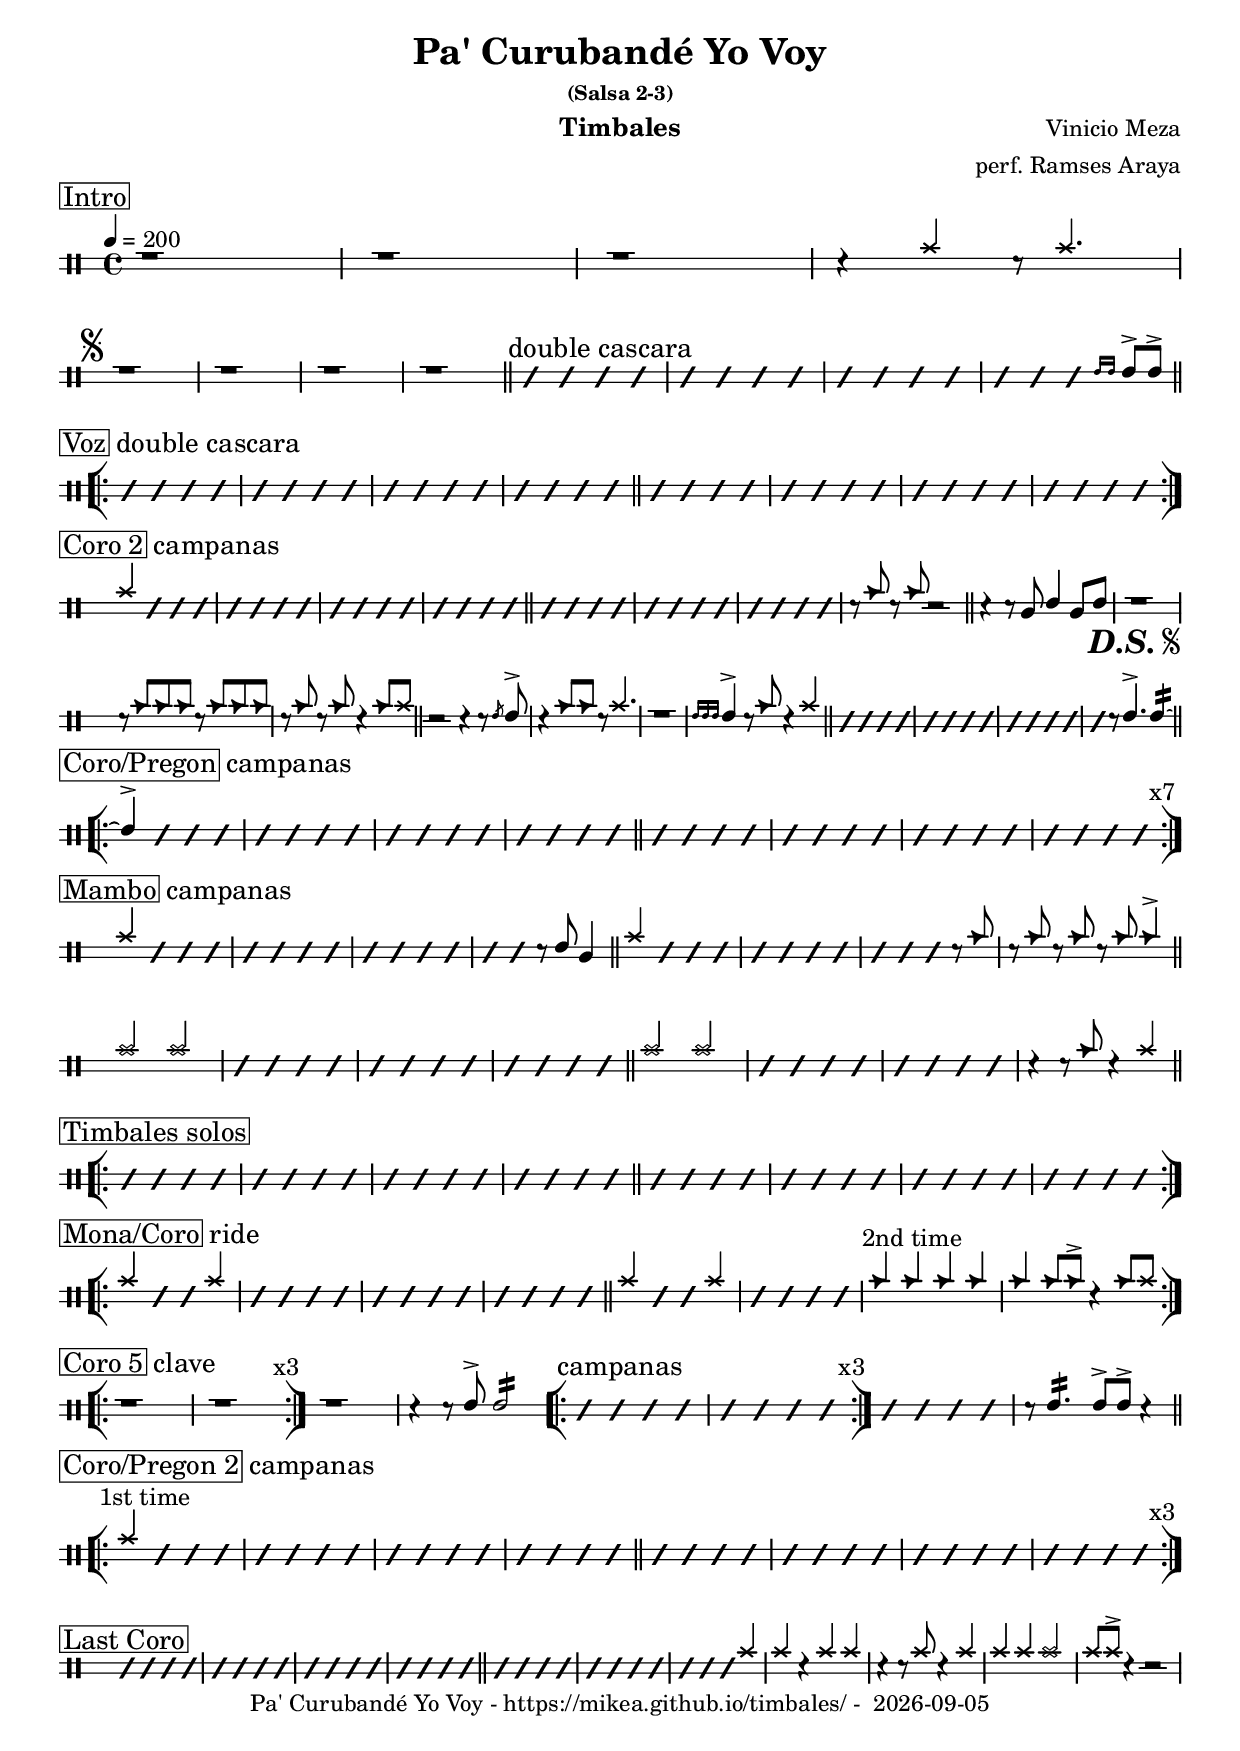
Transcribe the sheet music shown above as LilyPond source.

\version "2.24.2"
\include "charts/common.ly"

date = #(strftime "%Y-%m-%d" (localtime (current-time)))

\header {
  title = "Pa' Curubandé Yo Voy"
  subsubtitle = "(Salsa 2-3)"
  composer = "Vinicio Meza"
  arranger = "perf. Ramses Araya"
  instrument = "Timbales"
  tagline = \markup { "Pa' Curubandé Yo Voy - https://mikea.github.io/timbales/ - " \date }
}

\newTimbalesStaff <<
    \newDrumVoiceOne \drummode { 
        \tempo 4 = 200

        \sect "Intro" ""
        r1 | r1 | r1 | r4 cymc r8 cymc4. | 

\repeat segno 2 {
        \sect "Coro" "clave"
        r1 | r1 | r1 | r1 | \bar "||"
        \sectionLabel "double cascara"
        \comp #4 | \comp #4 | \comp #4 | \rs \rs \rs \drag timh8^> timh8^> | \bar "||"

        \sect "Voz" "double cascara"
        \bar "[|:-||"
        \comp #4 | \comp #4 | \comp #4 | \comp #4 | \bar "||"
        \comp #4 | \comp #4 | \comp #4 | \comp #4 |
        \bar ":|]"

        \sect "Coro 2" "campanas"
        cymc4 \rs \rs \rs | \comp #4 | \comp #4 | \comp #4 | \bar "||"
        \comp #4 | \comp #4 | \comp #4 | r8 cb r cb r2 |  \bar "||"
        r4 r8 timl timh4 timl8 timh8 | r1 |                                       

}

        r8 cb8  cb8 cb8  r cb8  cb8 cb8 |
        r8 cb8  r8 cb8  r4 cb8 cymc8 | \bar "||"

        r2 r4 r8 \flam timh^> | r4 cb8 cb8 r8 cymc4. | r1 | \ruff timh4^> r8 cb8 r4 cymc4 | \bar "||"
        \comp #4 | \comp #4 | \comp #4 | \abanico-long~ |

        \sect "Coro/Pregon" "campanas"  
        \bar "[|:-||"
        timh4^> \rs \rs \rs | \comp #4 | \comp #4 | \comp #4 | \bar "||"
        \comp #4 | \comp #4 | \comp #4 | \comp #4 \textEndMark "x7" |
        \bar ":|]"

        \sect "Mambo" "campanas"  
        cymc4 \rs \rs \rs | \comp #4  | \comp #4  | \rs \rs r8 timh8 timl4 | \bar "||"
        cymc4 \rs \rs \rs  | \comp #4  | \rs \rs \rs r8 cb  | r8 cb r8 cb r8 cb cb4^> |  \bar "||"
        \break
        cymc2 cymc2  | \comp #4  | \comp #4  | \comp #4 \bar "||"
        cymc2 cymc2  | \comp #4  | \comp #4  | r4 r8 cb r4 cymc4 |

        \sect "Timbales solos" ""  
        \bar "[|:-||"
        \comp #4  | \comp #4  | \comp #4  | \comp #4  |  \bar "||"
        \comp #4  | \comp #4  | \comp #4  | \comp #4  | 
        
        \bar ":|][|:"

        \sect "Mona/Coro" "ride"  
        cymc4 \rs \rs cymc4 | \comp #4  | \comp #4  | \comp #4  | \bar "||"
        cymc4 \rs \rs cymc4 | \comp #4  | \textMark "2nd time" cb4 cb cb cb  | cb cb8 cb8^> r4 cb8 cymc8  | 
        \bar ":|][|:"

        \sect "Coro 5" "clave"
        r1 | r1 \textEndMark "x3" | \bar ":|]" | 
        \set Score.currentBarNumber = 7
        r1 | r4 r8 timh8^> timh2:16 |
        \rbar
        \sectionLabel "campanas"
        \bar "[|:-||"
        \comp #4  | \comp #4  \textEndMark "x3" | \bar ":|]"
        \set Score.currentBarNumber = 7
        | \comp #4  | r8 timh4.:16 timh8^> timh8^> r4  | 

        \sect "Coro/Pregon 2" "campanas"  
        \bar "[|:-||"
        \textMark "1st time" cymc4 \rs \rs \rs | \comp #4 | \comp #4 | \comp #4 | \bar "||"
        \comp #4 | \comp #4 | \comp #4 | \comp #4 \textEndMark "x3" |
        \bar ":|]"
        \sect "Last Coro" ""
        \comp #4 | \comp #4 | \comp #4 | \comp #4 | \bar "||"
        
        \comp #4 | \comp #4 | \rs \rs \rs cymc4 | cymc4 r cymc4 cymc |
        r4 r8 cymc8 r4 cymc4 | cymc4 cymc cymc2 | cymc8 cymc8^> r4 r2
        
        \fine
    }
>>
